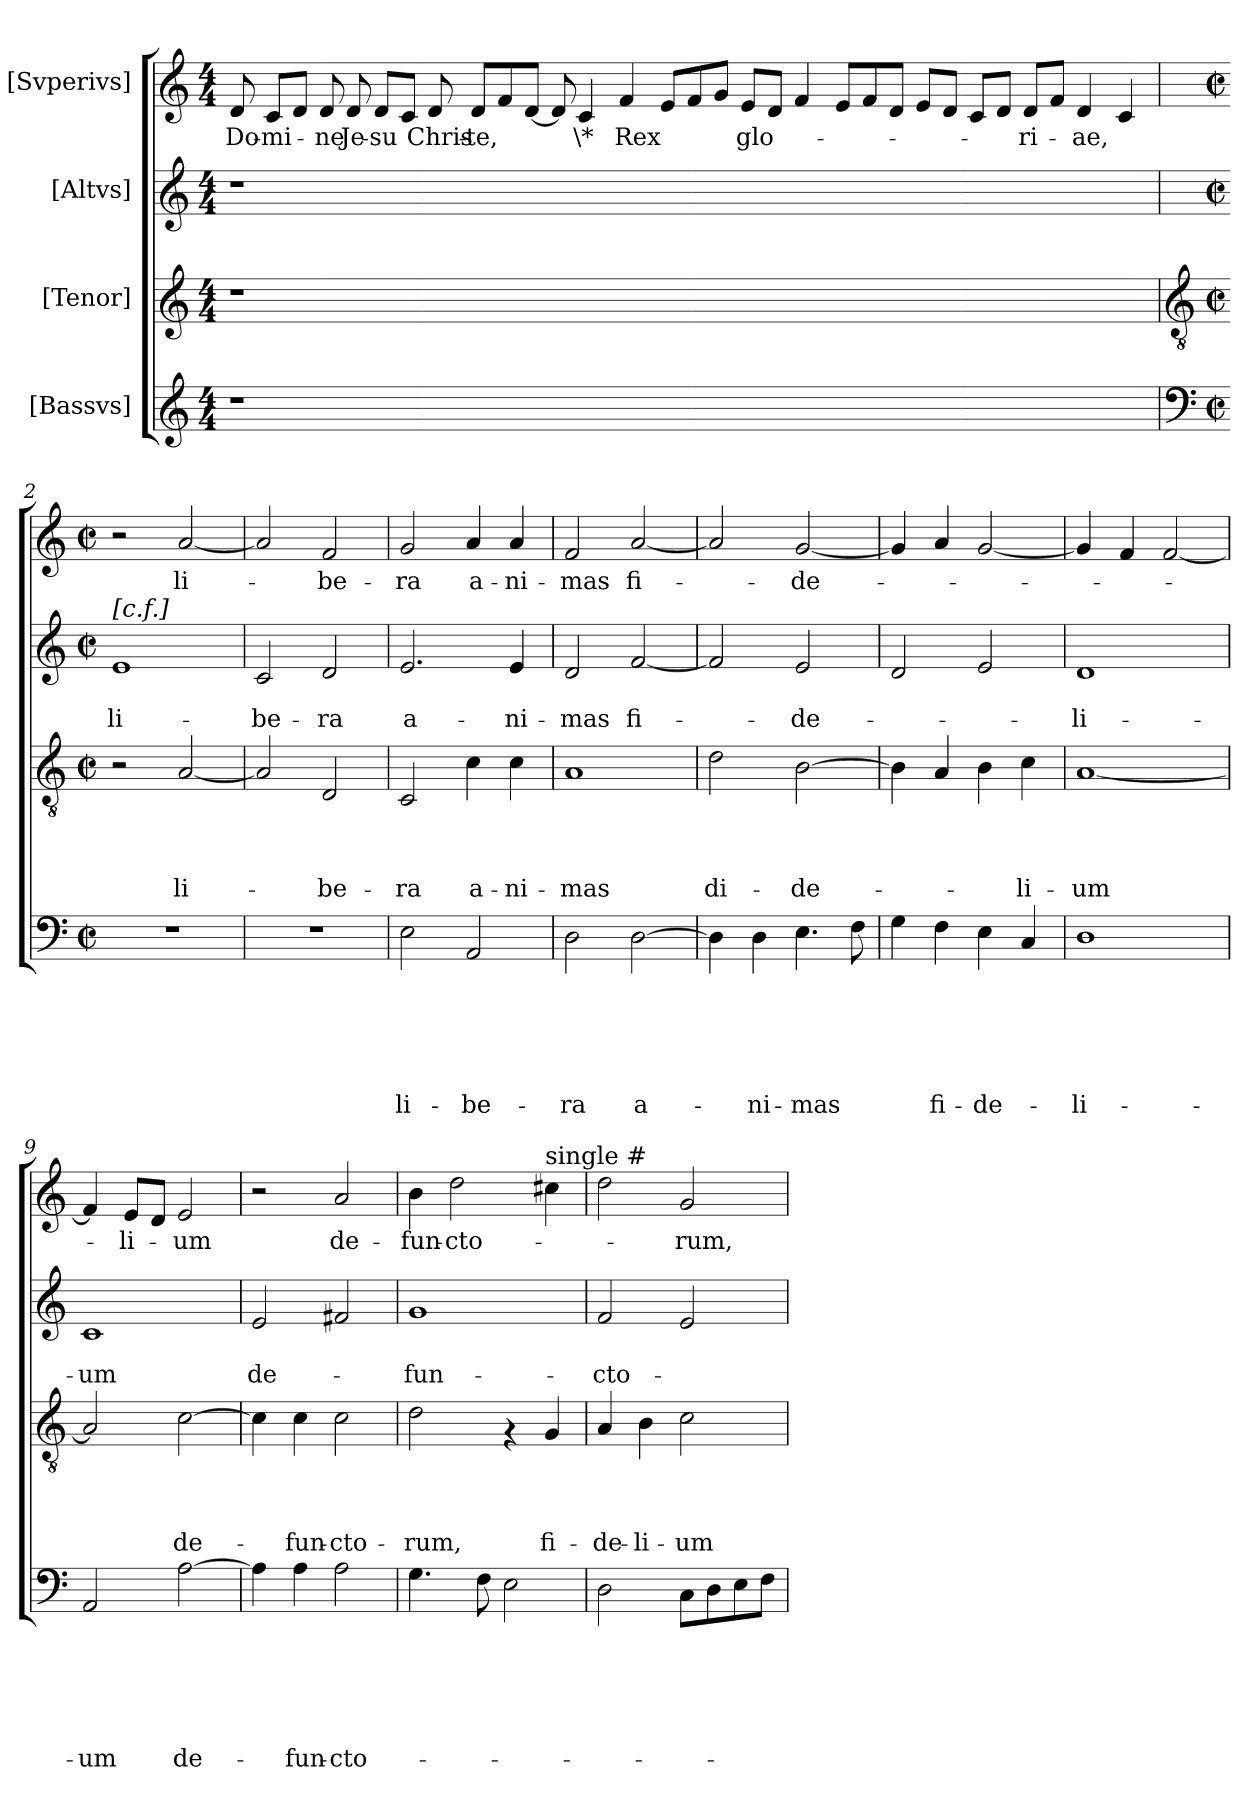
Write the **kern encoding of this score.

**kern	**text	**text	**text	**text	**text	**text	**kern	**text	**text	**text	**text	**kern	**text	**text	**kern	**text
*part4	*part4	*part4	*part4	*part4	*part4	*part4	*part3	*part3	*part3	*part3	*part3	*part2	*part2	*part2	*part1	*part1
*staff4	*staff4	*staff4	*staff4	*staff4	*staff4	*staff4	*staff3	*staff3	*staff3	*staff3	*staff3	*staff2	*staff2	*staff2	*staff1	*staff1
*I"[Bassvs]	*	*	*	*	*	*	*I"[Tenor]	*	*	*	*	*I"[Altvs]	*	*	*I"[Svperivs]	*
*clefG2	*	*	*	*	*	*	*clefG2	*	*	*	*	*clefG2	*	*	*clefG2	*
*k[]	*	*	*	*	*	*	*k[]	*	*	*	*	*k[]	*	*	*k[]	*
*C:	*	*	*	*	*	*	*C:	*	*	*	*	*C:	*	*	*C:	*
*M4/4	*	*	*	*	*	*	*M4/4	*	*	*	*	*M4/4	*	*	*M4/4	*
=1	=1	=1	=1	=1	=1	=1	=1	=1	=1	=1	=1	=1	=1	=1	=1	=1
!	!	!	!	!	!	!	!	!	!	!	!	!	!	!	!	!LO:LY:b
1r	.	.	.	.	.	.	1r	.	.	.	.	1r	.	.	8d/	Do-
!	!	!	!	!	!	!	!	!	!	!	!	!	!	!	!	!LO:LY:b
.	.	.	.	.	.	.	.	.	.	.	.	.	.	.	8c/L	-mi-
.	.	.	.	.	.	.	.	.	.	.	.	.	.	.	8d/J	.
!	!	!	!	!	!	!	!	!	!	!	!	!	!	!	!	!LO:LY:b
.	.	.	.	.	.	.	.	.	.	.	.	.	.	.	8d/	-ne
!	!	!	!	!	!	!	!	!	!	!	!	!	!	!	!	!LO:LY:b
.	.	.	.	.	.	.	.	.	.	.	.	.	.	.	8d/	Je-
!	!	!	!	!	!	!	!	!	!	!	!	!	!	!	!	!LO:LY:b
.	.	.	.	.	.	.	.	.	.	.	.	.	.	.	8d/L	-su
.	.	.	.	.	.	.	.	.	.	.	.	.	.	.	8c/J	.
!	!	!	!	!	!	!	!	!	!	!	!	!	!	!	!	!LO:LY:b
.	.	.	.	.	.	.	.	.	.	.	.	.	.	.	8d/	Chris-
!	!	!	!	!	!	!	!	!	!	!	!	!	!	!	!	!LO:LY:b
2%7ryy	.	.	.	.	.	.	2%7ryy	.	.	.	.	2%7ryy	.	.	8d/L	-te,
.	.	.	.	.	.	.	.	.	.	.	.	.	.	.	8f/	.
.	.	.	.	.	.	.	.	.	.	.	.	.	.	.	[<8d/J	.
.	.	.	.	.	.	.	.	.	.	.	.	.	.	.	8d/]	.
!	!	!	!	!	!	!	!	!	!	!	!	!	!	!	!	!LO:LY:b
.	.	.	.	.	.	.	.	.	.	.	.	.	.	.	4c/	\*
!	!	!	!	!	!	!	!	!	!	!	!	!	!	!	!	!LO:LY:b
.	.	.	.	.	.	.	.	.	.	.	.	.	.	.	4f/	Rex
.	.	.	.	.	.	.	.	.	.	.	.	.	.	.	8e/L	.
.	.	.	.	.	.	.	.	.	.	.	.	.	.	.	8f/	.
.	.	.	.	.	.	.	.	.	.	.	.	.	.	.	8g/J	.
!	!	!	!	!	!	!	!	!	!	!	!	!	!	!	!	!LO:LY:b
.	.	.	.	.	.	.	.	.	.	.	.	.	.	.	8e/L	glo-
.	.	.	.	.	.	.	.	.	.	.	.	.	.	.	8d/J	.
.	.	.	.	.	.	.	.	.	.	.	.	.	.	.	4f/	.
.	.	.	.	.	.	.	.	.	.	.	.	.	.	.	8e/L	.
.	.	.	.	.	.	.	.	.	.	.	.	.	.	.	8f/	.
.	.	.	.	.	.	.	.	.	.	.	.	.	.	.	8d/J	.
.	.	.	.	.	.	.	.	.	.	.	.	.	.	.	8e/L	.
.	.	.	.	.	.	.	.	.	.	.	.	.	.	.	8d/J	.
.	.	.	.	.	.	.	.	.	.	.	.	.	.	.	8c/L	.
.	.	.	.	.	.	.	.	.	.	.	.	.	.	.	8d/J	.
!	!	!	!	!	!	!	!	!	!	!	!	!	!	!	!	!LO:LY:b
.	.	.	.	.	.	.	.	.	.	.	.	.	.	.	8d/L	-ri-
.	.	.	.	.	.	.	.	.	.	.	.	.	.	.	8f/J	.
!	!	!	!	!	!	!	!	!	!	!	!	!	!	!	!	!LO:LY:b
.	.	.	.	.	.	.	.	.	.	.	.	.	.	.	4d/	-ae,
.	.	.	.	.	.	.	.	.	.	.	.	.	.	.	4c/	.
!!LO:LB:g=z
=2	=2	=2	=2	=2	=2	=2	=2	=2	=2	=2	=2	=2	=2	=2	=2	=2
*clefF4	*	*	*	*	*	*	*clefGv2	*	*	*	*	*	*	*	*	*
*M2/2	*	*	*	*	*	*	*M2/2	*	*	*	*	*M2/2	*	*	*M2/2	*
*met(c|)	*	*	*	*	*	*	*met(c|)	*	*	*	*	*met(c|)	*	*	*met(c|)	*
!	!	!	!	!	!	!	!	!	!	!	!	!LO:TX:a:t=[c.f.]	!	!	!	!
!	!	!	!	!	!	!	!	!	!	!	!	!	!	!LO:LY:b	!	!
1r	.	.	.	.	.	.	2r	.	.	.	.	1e	.	li-	2r	.
!	!	!	!	!	!	!	!	!	!	!	!LO:LY:b	!	!	!	!	!LO:LY:b
.	.	.	.	.	.	.	[<2A/	.	.	.	li-	.	.	.	[<2a/	li-
=3	=3	=3	=3	=3	=3	=3	=3	=3	=3	=3	=3	=3	=3	=3	=3	=3
!	!	!	!	!	!	!	!	!	!	!	!	!	!	!LO:LY:b	!	!
1r	.	.	.	.	.	.	2A/]	.	.	.	.	2c/	.	-be-	2a/]	.
!	!	!	!	!	!	!	!	!	!	!	!LO:LY:b	!	!	!LO:LY:b	!	!LO:LY:b
.	.	.	.	.	.	.	2D/	.	.	.	-be-	2d/	.	-ra	2f/	-be-
=4	=4	=4	=4	=4	=4	=4	=4	=4	=4	=4	=4	=4	=4	=4	=4	=4
!	!	!	!	!	!	!LO:LY:b	!	!	!	!	!LO:LY:b	!	!	!LO:LY:b	!	!LO:LY:b
2E\	.	.	.	.	.	li-	2C/	.	.	.	-ra	2.e/	.	a-	2g/	-ra
!	!	!	!	!	!	!LO:LY:b	!	!	!	!	!LO:LY:b	!	!	!	!	!LO:LY:b
2AA/	.	.	.	.	.	-be-	4c\	.	.	.	a-	.	.	.	4a/	a-
!	!	!	!	!	!	!	!	!	!	!	!LO:LY:b	!	!	!LO:LY:b	!	!LO:LY:b
.	.	.	.	.	.	.	4c\	.	.	.	-ni-	4e/	.	-ni-	4a/	-ni-
=5	=5	=5	=5	=5	=5	=5	=5	=5	=5	=5	=5	=5	=5	=5	=5	=5
!	!	!	!	!	!	!LO:LY:b	!	!	!	!	!LO:LY:b	!	!	!LO:LY:b	!	!LO:LY:b
2D\	.	.	.	.	.	-ra	1A	.	.	.	-mas	2d/	.	-mas	2f/	-mas
!	!	!	!	!	!	!LO:LY:b	!	!	!	!	!	!	!	!LO:LY:b	!	!LO:LY:b
[>2D\	.	.	.	.	.	a-	.	.	.	.	.	[<2f/	.	fi-	[<2a/	fi-
=6	=6	=6	=6	=6	=6	=6	=6	=6	=6	=6	=6	=6	=6	=6	=6	=6
!	!	!	!	!	!	!	!	!	!	!	!LO:LY:b	!	!	!	!	!
4D\]	.	.	.	.	.	.	2d\	.	.	.	di-	2f/]	.	.	2a/]	.
!	!	!	!	!	!	!LO:LY:b	!	!	!	!	!	!	!	!	!	!
4D\	.	.	.	.	.	-ni-	.	.	.	.	.	.	.	.	.	.
!	!	!	!	!	!	!LO:LY:b	!	!	!	!	!LO:LY:b	!	!	!LO:LY:b	!	!LO:LY:b
4.E\	.	.	.	.	.	-mas	[>2B\	.	.	.	-de-	2e/	.	-de-	[<2g/	-de-
8F\	.	.	.	.	.	.	.	.	.	.	.	.	.	.	.	.
=7	=7	=7	=7	=7	=7	=7	=7	=7	=7	=7	=7	=7	=7	=7	=7	=7
4G\	.	.	.	.	.	.	4B\]	.	.	.	.	2d/	.	.	4g/]	.
!	!	!	!	!	!	!LO:LY:b	!	!	!	!	!	!	!	!	!	!
4F\	.	.	.	.	.	fi-	4A/	.	.	.	.	.	.	.	4a/	.
!	!	!	!	!	!	!LO:LY:b	!	!	!	!	!	!	!	!	!	!
4E\	.	.	.	.	.	-de-	4B\	.	.	.	.	2e/	.	.	[<2g/	.
!	!	!	!	!	!	!	!	!	!	!	!LO:LY:b	!	!	!	!	!
4C/	.	.	.	.	.	.	4c\	.	.	.	-li-	.	.	.	.	.
=8	=8	=8	=8	=8	=8	=8	=8	=8	=8	=8	=8	=8	=8	=8	=8	=8
!	!	!	!	!	!	!LO:LY:b	!	!	!	!	!LO:LY:b	!	!	!LO:LY:b	!	!
1D	.	.	.	.	.	-li-	[<1A	.	.	.	-um	1d	.	-li-	4g/]	.
.	.	.	.	.	.	.	.	.	.	.	.	.	.	.	4f/	.
.	.	.	.	.	.	.	.	.	.	.	.	.	.	.	[<2f/	.
!!LO:PB:g=z
=9	=9	=9	=9	=9	=9	=9	=9	=9	=9	=9	=9	=9	=9	=9	=9	=9
!	!	!	!	!	!	!LO:LY:b	!	!	!	!	!	!	!	!LO:LY:b	!	!
2AA/	.	.	.	.	.	-um	2A/]	.	.	.	.	1c	.	-um	4f/]	.
!	!	!	!	!	!	!	!	!	!	!	!	!	!	!	!	!LO:LY:b
.	.	.	.	.	.	.	.	.	.	.	.	.	.	.	8e/L	-li-
.	.	.	.	.	.	.	.	.	.	.	.	.	.	.	8d/J	.
!	!	!	!	!	!	!LO:LY:b	!	!	!	!	!LO:LY:b	!	!	!	!	!LO:LY:b
[>2A\	.	.	.	.	.	de-	[>2c\	.	.	.	de-	.	.	.	2e/	-um
=10	=10	=10	=10	=10	=10	=10	=10	=10	=10	=10	=10	=10	=10	=10	=10	=10
!	!	!	!	!	!	!	!	!	!	!	!	!	!	!LO:LY:b	!	!
4A\]	.	.	.	.	.	.	4c\]	.	.	.	.	2e/	.	de-	2r	.
!	!	!	!	!	!	!LO:LY:b	!	!	!	!	!LO:LY:b	!	!	!	!	!
4A\	.	.	.	.	.	-fun-	4c\	.	.	.	-fun-	.	.	.	.	.
!	!	!	!	!	!	!LO:LY:b	!	!	!	!	!LO:LY:b	!	!	!	!	!LO:LY:b
2A\	.	.	.	.	.	-cto-	2c\	.	.	.	-cto-	2f#X/	.	.	2a/	de-
=11	=11	=11	=11	=11	=11	=11	=11	=11	=11	=11	=11	=11	=11	=11	=11	=11
!	!	!	!	!	!	!	!	!	!	!	!LO:LY:b	!	!	!LO:LY:b	!	!LO:LY:b
4.G\	.	.	.	.	.	.	2d\	.	.	.	-rum,	1g	.	-fun-	4b\	-fun-
!	!	!	!	!	!	!	!	!	!	!	!	!	!	!	!	!LO:LY:b
.	.	.	.	.	.	.	.	.	.	.	.	.	.	.	2dd\	-cto-
8F\	.	.	.	.	.	.	.	.	.	.	.	.	.	.	.	.
2E\	.	.	.	.	.	.	4rF	.	.	.	.	.	.	.	.	.
!	!	!	!	!	!	!	!	!	!	!	!	!	!	!	!LO:TX:a:t=single #	!
!	!	!	!	!	!	!	!	!	!	!	!LO:LY:b	!	!	!	!	!
.	.	.	.	.	.	.	4G/	.	.	.	fi-	.	.	.	4cc#\	.
=12	=12	=12	=12	=12	=12	=12	=12	=12	=12	=12	=12	=12	=12	=12	=12	=12
!	!	!	!	!	!	!	!	!	!	!	!LO:LY:b	!	!	!LO:LY:b	!	!
2D\	.	.	.	.	.	.	4A/	.	.	.	-de-	2f/	.	-cto-	2dd\	.
!	!	!	!	!	!	!	!	!	!	!	!LO:LY:b	!	!	!	!	!
.	.	.	.	.	.	.	4B\	.	.	.	-li-	.	.	.	.	.
!	!	!	!	!	!	!	!	!	!	!	!LO:LY:b	!	!	!	!	!LO:LY:b
8C\L	.	.	.	.	.	.	2c\	.	.	.	-um	2e/	.	.	2g/	-rum,
8D\	.	.	.	.	.	.	.	.	.	.	.	.	.	.	.	.
8E\	.	.	.	.	.	.	.	.	.	.	.	.	.	.	.	.
8F\J	.	.	.	.	.	.	.	.	.	.	.	.	.	.	.	.
=	=	=	=	=	=	=	=	=	=	=	=	=	=	=	=	=
*-	*-	*-	*-	*-	*-	*-	*-	*-	*-	*-	*-	*-	*-	*-	*-	*-
